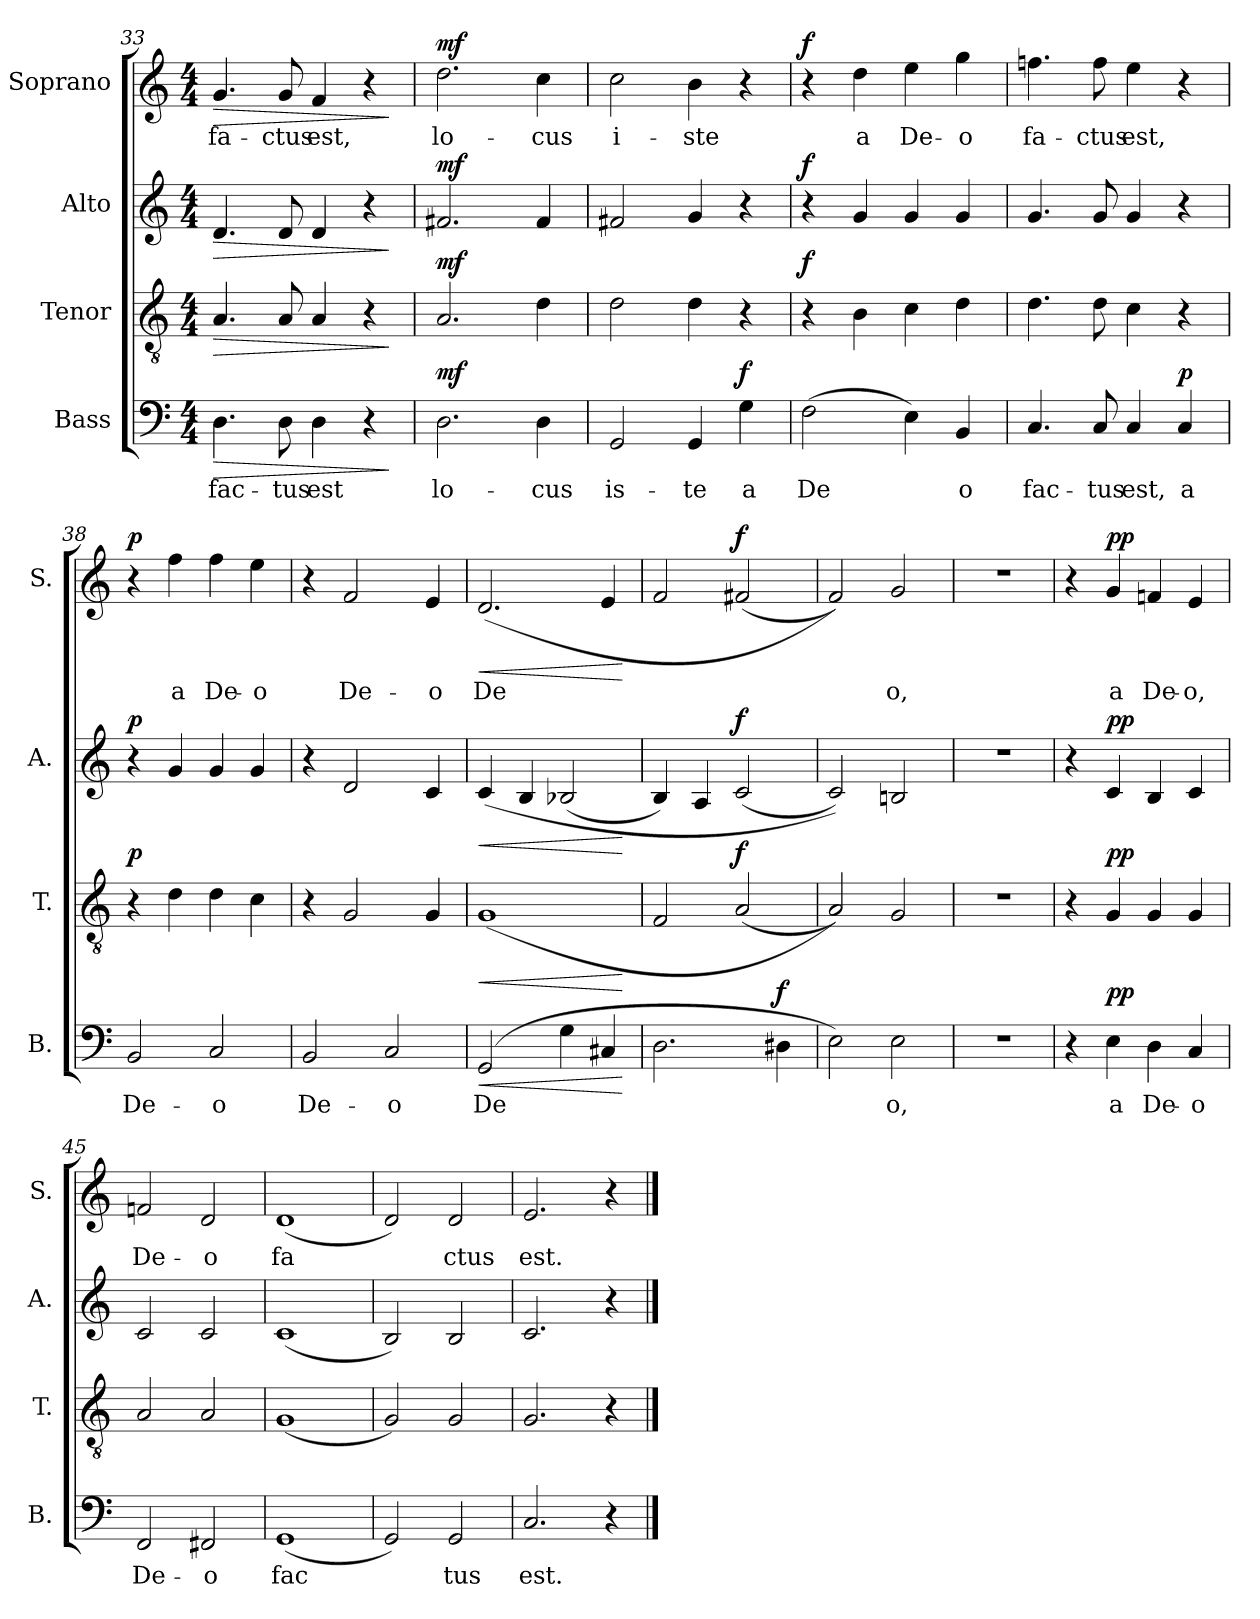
**kern	**text	**dynam	**kern	**dynam	**kern	**dynam	**kern	**text	**dynam
*part4	*part4	*part4	*part3	*part3	*part2	*part2	*part1	*part1	*part1
*staff4	*staff4	*staff4	*staff3	*staff3	*staff2	*staff2	*staff1	*staff1	*staff1
*I"Bass	*	*	*I"Tenor	*	*I"Alto	*	*I"Soprano	*	*
*I'B.	*	*	*I'T.	*	*I'A.	*	*I'S.	*	*
!!LO:PB:g=z
*clefF4	*	*	*clefGv2	*	*clefG2	*	*clefG2	*	*
*k[]	*	*	*k[]	*	*k[]	*	*k[]	*	*
*M4/4	*	*	*M4/4	*	*M4/4	*	*M4/4	*	*
=33	=33	=33	=33	=33	=33	=33	=33	=33	=33
!	!LO:LY:b	!LO:HP:b	!	!LO:HP:b	!	!LO:HP:b	!	!LO:LY:b	!LO:HP:b
4.D\	fac-	>	4.A/	>	4.d/	>	4.g/	fa-	>
!	!LO:LY:b	!	!	!	!	!	!	!LO:LY:b	!
8D\	-tus	.	8A/	.	8d/	.	8g/	-ctus	.
!	!LO:LY:b	!	!	!	!	!	!	!LO:LY:b	!
4D\	est	.	4A/	.	4d/	.	4f/	est,	.
4r	.	.	4r	.	4r	.	4r	.	.
.	.	]	.	]	.	]	.	.	]
=34	=34	=34	=34	=34	=34	=34	=34	=34	=34
!	!LO:LY:b	!LO:DY:a	!	!LO:DY:a	!	!LO:DY:a	!	!LO:LY:b	!LO:DY:a
2.D\	lo-	mf	2.A/	mf	2.f#X/	mf	2.dd\	lo-	mf
!	!LO:LY:b	!	!	!	!	!	!	!LO:LY:b	!
4D\	-cus	.	4d\	.	4f#/	.	4cc\	-cus	.
=35	=35	=35	=35	=35	=35	=35	=35	=35	=35
!	!LO:LY:b	!	!	!	!	!	!	!LO:LY:b	!
2GG/	is-	.	2d\	.	2f#X/	.	2cc\	i-	.
!	!LO:LY:b	!	!	!	!	!	!	!LO:LY:b	!
4GG/	-te	.	4d\	.	4g/	.	4b\	-ste	.
!	!LO:LY:b	!LO:DY:a	!	!	!	!	!	!	!
4G\	a	f	4r	.	4r	.	4r	.	.
=36	=36	=36	=36	=36	=36	=36	=36	=36	=36
!	!LO:LY:b	!	!	!LO:DY:a	!	!LO:DY:a	!	!	!LO:DY:a
(2F\	De	.	4r	f	4r	f	4r	.	f
!	!	!	!	!	!	!	!	!LO:LY:b	!
.	.	.	4B\	.	4g/	.	4dd\	a	.
!	!	!	!	!	!	!	!	!LO:LY:b	!
4E\)	.	.	4c\	.	4g/	.	4ee\	De-	.
!	!LO:LY:b	!	!	!	!	!	!	!LO:LY:b	!
4BB/	o	.	4d\	.	4g/	.	4gg\	-o	.
=37	=37	=37	=37	=37	=37	=37	=37	=37	=37
!	!LO:LY:b	!	!	!	!	!	!	!LO:LY:b	!
4.C/	fac-	.	4.d\	.	4.g/	.	4.ffn\	fa-	.
!	!LO:LY:b	!	!	!	!	!	!	!LO:LY:b	!
8C/	-tus	.	8d\	.	8g/	.	8ff\	-ctus	.
!	!LO:LY:b	!	!	!	!	!	!	!LO:LY:b	!
4C/	est,	.	4c\	.	4g/	.	4ee\	est,	.
!	!LO:LY:b	!LO:DY:a	!	!	!	!	!	!	!
4C/	a	p	4r	.	4r	.	4r	.	.
=38	=38	=38	=38	=38	=38	=38	=38	=38	=38
!	!LO:LY:b	!	!	!LO:DY:a	!	!LO:DY:a	!	!	!LO:DY:a
2BB/	De-	.	4r	p	4r	p	4r	.	p
!	!	!	!	!	!	!	!	!LO:LY:b	!
.	.	.	4d\	.	4g/	.	4ff\	a	.
!	!LO:LY:b	!	!	!	!	!	!	!LO:LY:b	!
2C/	-o	.	4d\	.	4g/	.	4ff\	De-	.
!	!	!	!	!	!	!	!	!LO:LY:b	!
.	.	.	4c\	.	4g/	.	4ee\	-o	.
=39	=39	=39	=39	=39	=39	=39	=39	=39	=39
!	!LO:LY:b	!	!	!	!	!	!	!	!
2BB/	De-	.	4r	.	4r	.	4r	.	.
!	!	!	!	!	!	!	!	!LO:LY:b	!
.	.	.	2G/	.	2d/	.	2f/	De-	.
!	!LO:LY:b	!	!	!	!	!	!	!	!
2C/	-o	.	.	.	.	.	.	.	.
!	!	!	!	!	!	!	!	!LO:LY:b	!
.	.	.	4G/	.	4c/	.	4e/	-o	.
!!LO:LB:g=z
=40	=40	=40	=40	=40	=40	=40	=40	=40	=40
!	!LO:LY:b	!LO:HP:b	!	!LO:HP:b	!	!LO:HP:b	!	!LO:LY:b	!LO:HP:b
(2GG/	De	<	(1G	<	(4c/	<	(2.d/	De	<
.	.	.	.	.	4B/	.	.	.	.
4G\	.	.	.	.	(2B-X/	.	.	.	.
4C#X/	.	.	.	.	.	.	4e/	.	.
.	.	[	.	[	.	[	.	.	[
=41	=41	=41	=41	=41	=41	=41	=41	=41	=41
2.D\	.	.	2F/	.	4B/)	.	2f/	.	.
.	.	.	.	.	4A/	.	.	.	.
!	!	!	!	!LO:DY:a	!	!LO:DY:a	!	!	!LO:DY:a
.	.	.	(2A/	f	(2c/	f	(2f#X/	.	f
!	!	!LO:DY:a	!	!	!	!	!	!	!
4D#X\	.	f	.	.	.	.	.	.	.
=42	=42	=42	=42	=42	=42	=42	=42	=42	=42
2E\)	.	.	2A/))	.	2c/))	.	2f/))	.	.
!	!LO:LY:b	!	!	!	!	!	!	!LO:LY:b	!
2E\	o,	.	2G/	.	2Bn/	.	2g/	o,	.
=43	=43	=43	=43	=43	=43	=43	=43	=43	=43
1r	.	.	1r	.	1r	.	1r	.	.
=44	=44	=44	=44	=44	=44	=44	=44	=44	=44
4r	.	.	4r	.	4r	.	4r	.	.
!	!LO:LY:b	!LO:DY:a	!	!LO:DY:a	!	!LO:DY:a	!	!LO:LY:b	!LO:DY:a
4E\	a	pp	4G/	pp	4c/	pp	4g/	a	pp
!	!LO:LY:b	!	!	!	!	!	!	!LO:LY:b	!
4D\	De-	.	4G/	.	4B/	.	4fn/	De-	.
!	!LO:LY:b	!	!	!	!	!	!	!LO:LY:b	!
4C/	-o	.	4G/	.	4c/	.	4e/	-o,	.
=45	=45	=45	=45	=45	=45	=45	=45	=45	=45
!	!LO:LY:b	!	!	!	!	!	!	!LO:LY:b	!
2FF/	De-	.	2A/	.	2c/	.	2fn/	De-	.
!	!LO:LY:b	!	!	!	!	!	!	!LO:LY:b	!
2FF#X/	-o	.	2A/	.	2c/	.	2d/	-o	.
=46	=46	=46	=46	=46	=46	=46	=46	=46	=46
!	!LO:LY:b	!	!	!	!	!	!	!LO:LY:b	!
(1GG	fac	.	(1G	.	(1c	.	(1d	fa	.
=47	=47	=47	=47	=47	=47	=47	=47	=47	=47
2GG/)	.	.	2G/)	.	2B/)	.	2d/)	.	.
!	!LO:LY:b	!	!	!	!	!	!	!LO:LY:b	!
2GG/	tus	.	2G/	.	2B/	.	2d/	ctus	.
=48	=48	=48	=48	=48	=48	=48	=48	=48	=48
!	!LO:LY:b	!	!	!	!	!	!	!LO:LY:b	!
2.C/	est.	.	2.G/	.	2.c/	.	2.e/	est.	.
4r	.	.	4r	.	4r	.	4r	.	.
==	==	==	==	==	==	==	==	==	==
*-	*-	*-	*-	*-	*-	*-	*-	*-	*-
